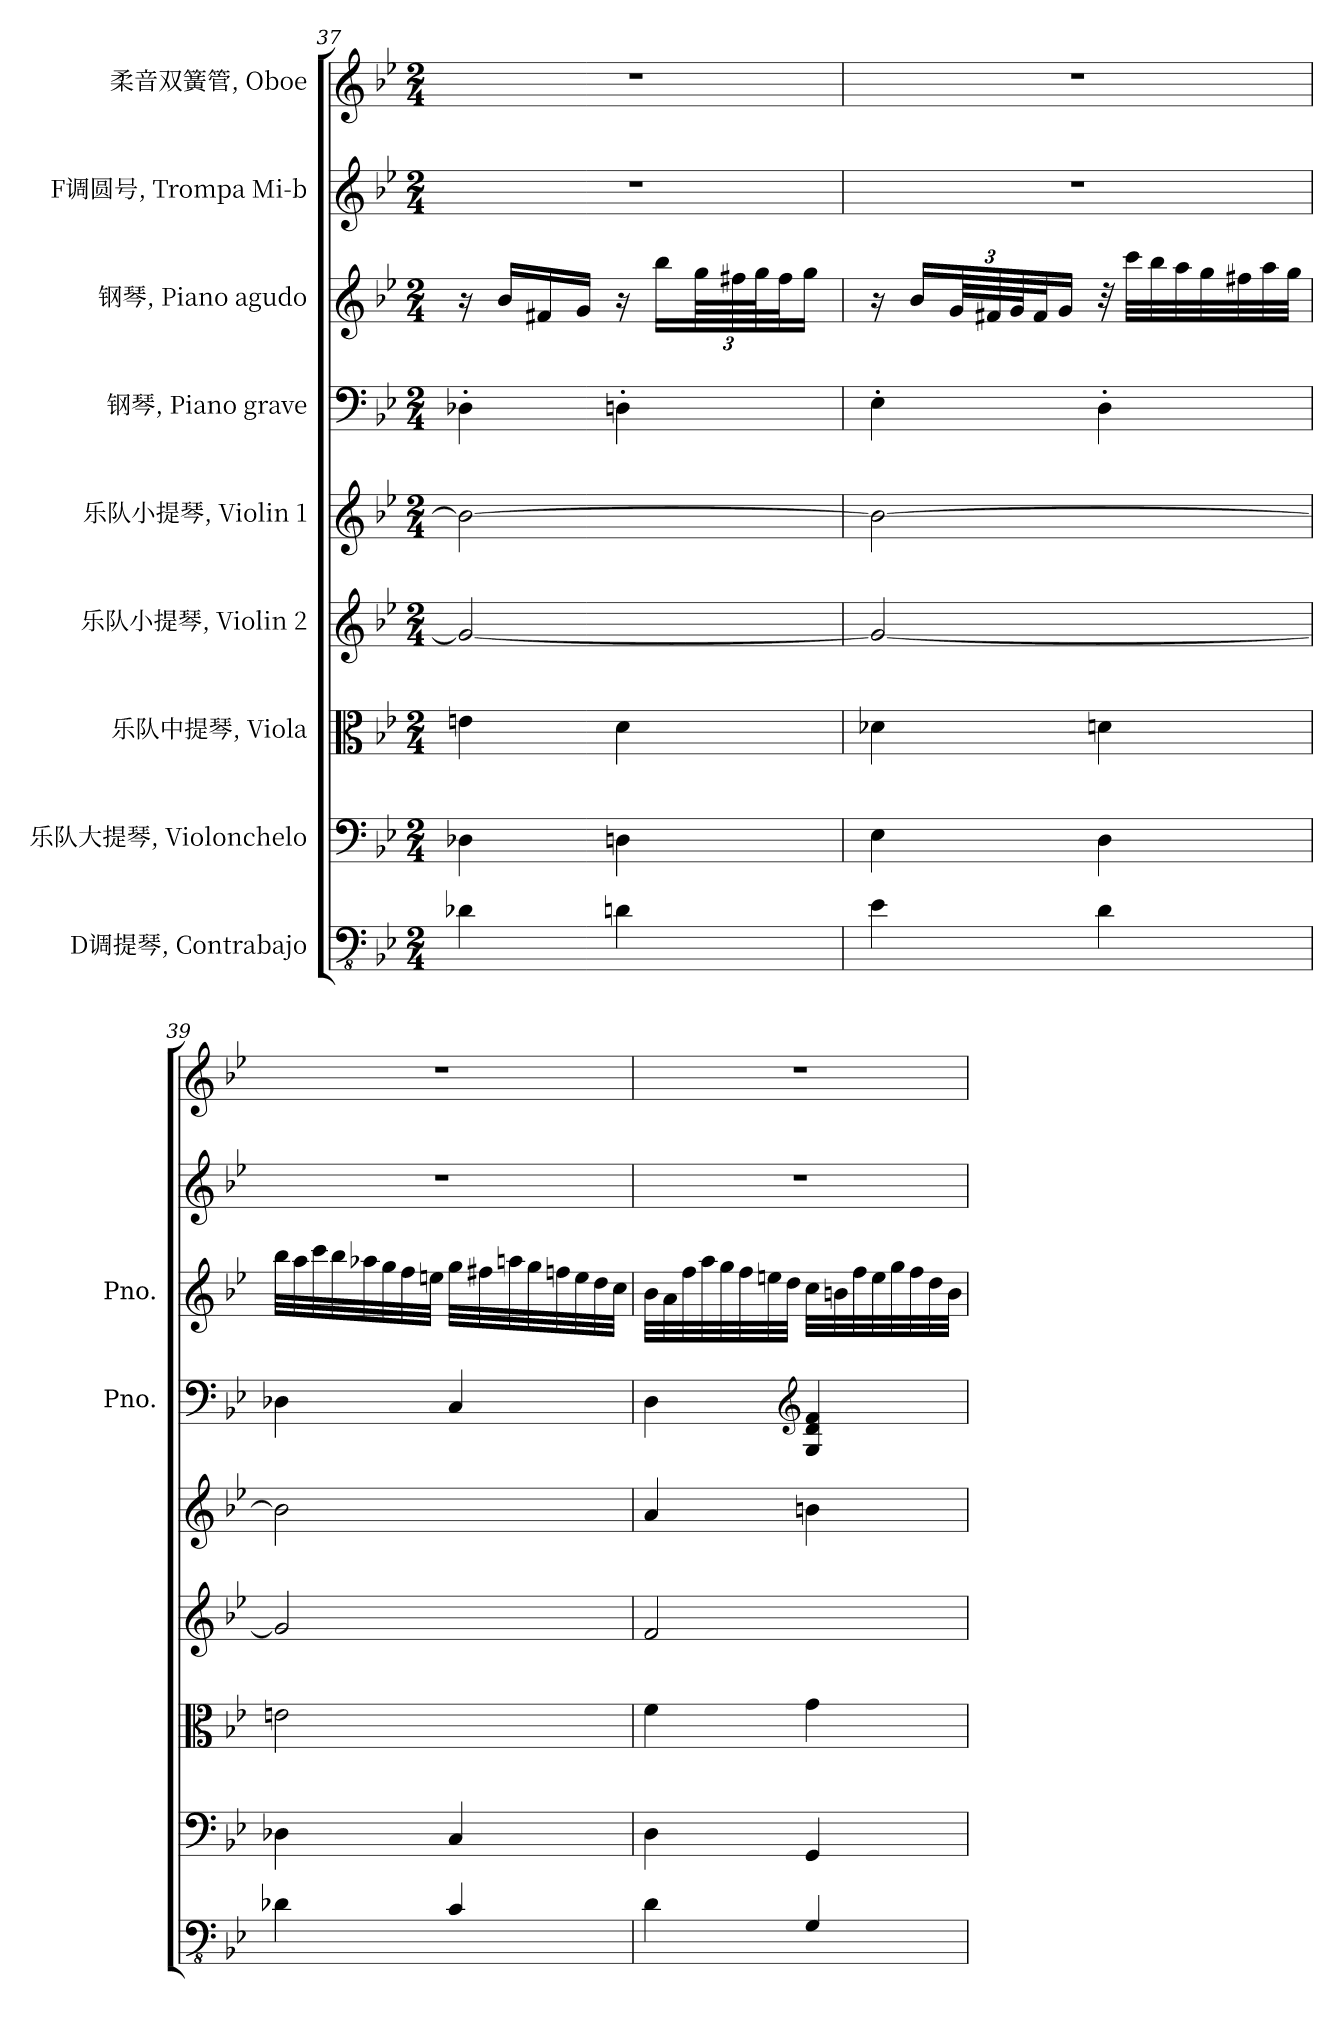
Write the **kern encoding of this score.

**kern	**kern	**kern	**kern	**kern	**kern	**kern	**kern	**kern
*part9	*part8	*part7	*part6	*part5	*part4	*part3	*part2	*part1
*staff9	*staff8	*staff7	*staff6	*staff5	*staff4	*staff3	*staff2	*staff1
*I"D调提琴, Contrabajo	*I"乐队大提琴, Violonchelo	*I"乐队中提琴, Viola	*I"乐队小提琴, Violin 2	*I"乐队小提琴, Violin 1	*I"钢琴, Piano grave	*I"钢琴, Piano agudo	*I"F调圆号, Trompa Mi-b	*I"柔音双簧管, Oboe
*	*	*	*	*	*I'Pno.	*I'Pno.	*	*
*clefFv4	*clefF4	*clefC3	*clefG2	*clefG2	*clefF4	*clefG2	*clefG2	*clefG2
*ITrd7c12	*	*	*	*	*	*	*ITrd4c7	*ITrd2c3
*k[b-e-]	*k[b-e-]	*k[b-e-]	*k[b-e-]	*k[b-e-]	*k[b-e-]	*k[b-e-]	*k[b-e-a-]	*k[f#]
*M2/4	*M2/4	*M2/4	*M2/4	*M2/4	*M2/4	*M2/4	*M2/4	*M2/4
=37	=37	=37	=37	=37	=37	=37	=37	=37
4DD-X\	4D-X\	4en\	2g/_	2b-\_	4D-X'\	16r	2r	2r
.	.	.	.	.	.	16b-/LL	.	.
.	.	.	.	.	.	16f#X/	.	.
.	.	.	.	.	.	16g/JJ	.	.
4DDn\	4Dn\	4d\	.	.	4Dn'\	16r	.	.
.	.	.	.	.	.	16bb-\LL	.	.
*	*	*	*	*	*	*Xbrackettup	*	*
.	.	.	.	.	.	96gg\LL	.	.
.	.	.	.	.	.	96ff#X\	.	.
.	.	.	.	.	.	96gg\J	.	.
.	.	.	.	.	.	32ff#\J	.	.
.	.	.	.	.	.	16gg\JJ	.	.
=38	=38	=38	=38	=38	=38	=38	=38	=38
4EE-\	4E-\	4d-X\	2g/_	2b-\_	4E-'\	16r	2r	2r
.	.	.	.	.	.	16b-/LL	.	.
.	.	.	.	.	.	96g/LL	.	.
.	.	.	.	.	.	96f#X/	.	.
.	.	.	.	.	.	96g/J	.	.
.	.	.	.	.	.	32f#/J	.	.
.	.	.	.	.	.	16g/JJ	.	.
4DD\	4D\	4dn\	.	.	4D'\	32r	.	.
.	.	.	.	.	.	32ccc\LLL	.	.
.	.	.	.	.	.	32bb-\	.	.
.	.	.	.	.	.	32aa\	.	.
.	.	.	.	.	.	32gg\	.	.
.	.	.	.	.	.	32ff#X\	.	.
.	.	.	.	.	.	32aa\	.	.
.	.	.	.	.	.	32gg\JJJ	.	.
!!LO:PB:g=z
=39	=39	=39	=39	=39	=39	=39	=39	=39
*	*	*	*	*	*	*	*	*MM37
4DD-X\	4D-X\	2en\	2g/]	2b-\]	4D-X\	32bb-\LLL	2r	2r
.	.	.	.	.	.	32aa\	.	.
.	.	.	.	.	.	32ccc\	.	.
.	.	.	.	.	.	32bb-\	.	.
.	.	.	.	.	.	32aa-X\	.	.
.	.	.	.	.	.	32gg\	.	.
.	.	.	.	.	.	32ff\	.	.
.	.	.	.	.	.	32een\JJJ	.	.
4CC/	4C/	.	.	.	4C/	32gg\LLL	.	.
.	.	.	.	.	.	32ff#X\	.	.
.	.	.	.	.	.	32aan\	.	.
.	.	.	.	.	.	32gg\	.	.
.	.	.	.	.	.	32ffn\	.	.
.	.	.	.	.	.	32ee\	.	.
.	.	.	.	.	.	32dd\	.	.
.	.	.	.	.	.	32cc\JJJ	.	.
=40	=40	=40	=40	=40	=40	=40	=40	=40
*	*	*	*	*	*	*	*	*MM37
4DD\	4D\	4f\	2f/	4a/	4D\	32b-\LLL	2r	2r
.	.	.	.	.	.	32a\	.	.
.	.	.	.	.	.	32ff\	.	.
.	.	.	.	.	.	32aa\	.	.
.	.	.	.	.	.	32gg\	.	.
.	.	.	.	.	.	32ff\	.	.
.	.	.	.	.	.	32een\	.	.
.	.	.	.	.	.	32dd\JJJ	.	.
*	*	*	*	*	*clefG2	*	*	*
4GGG/	4GG/	4g\	.	4bn\	4G/ 4d/ 4f/	32cc\LLL	.	.
.	.	.	.	.	.	32bn\	.	.
.	.	.	.	.	.	32ff\	.	.
.	.	.	.	.	.	32ee\	.	.
.	.	.	.	.	.	32gg\	.	.
.	.	.	.	.	.	32ff\	.	.
.	.	.	.	.	.	32dd\	.	.
.	.	.	.	.	.	32b\JJJ	.	.
=	=	=	=	=	=	=	=	=
*-	*-	*-	*-	*-	*-	*-	*-	*-
